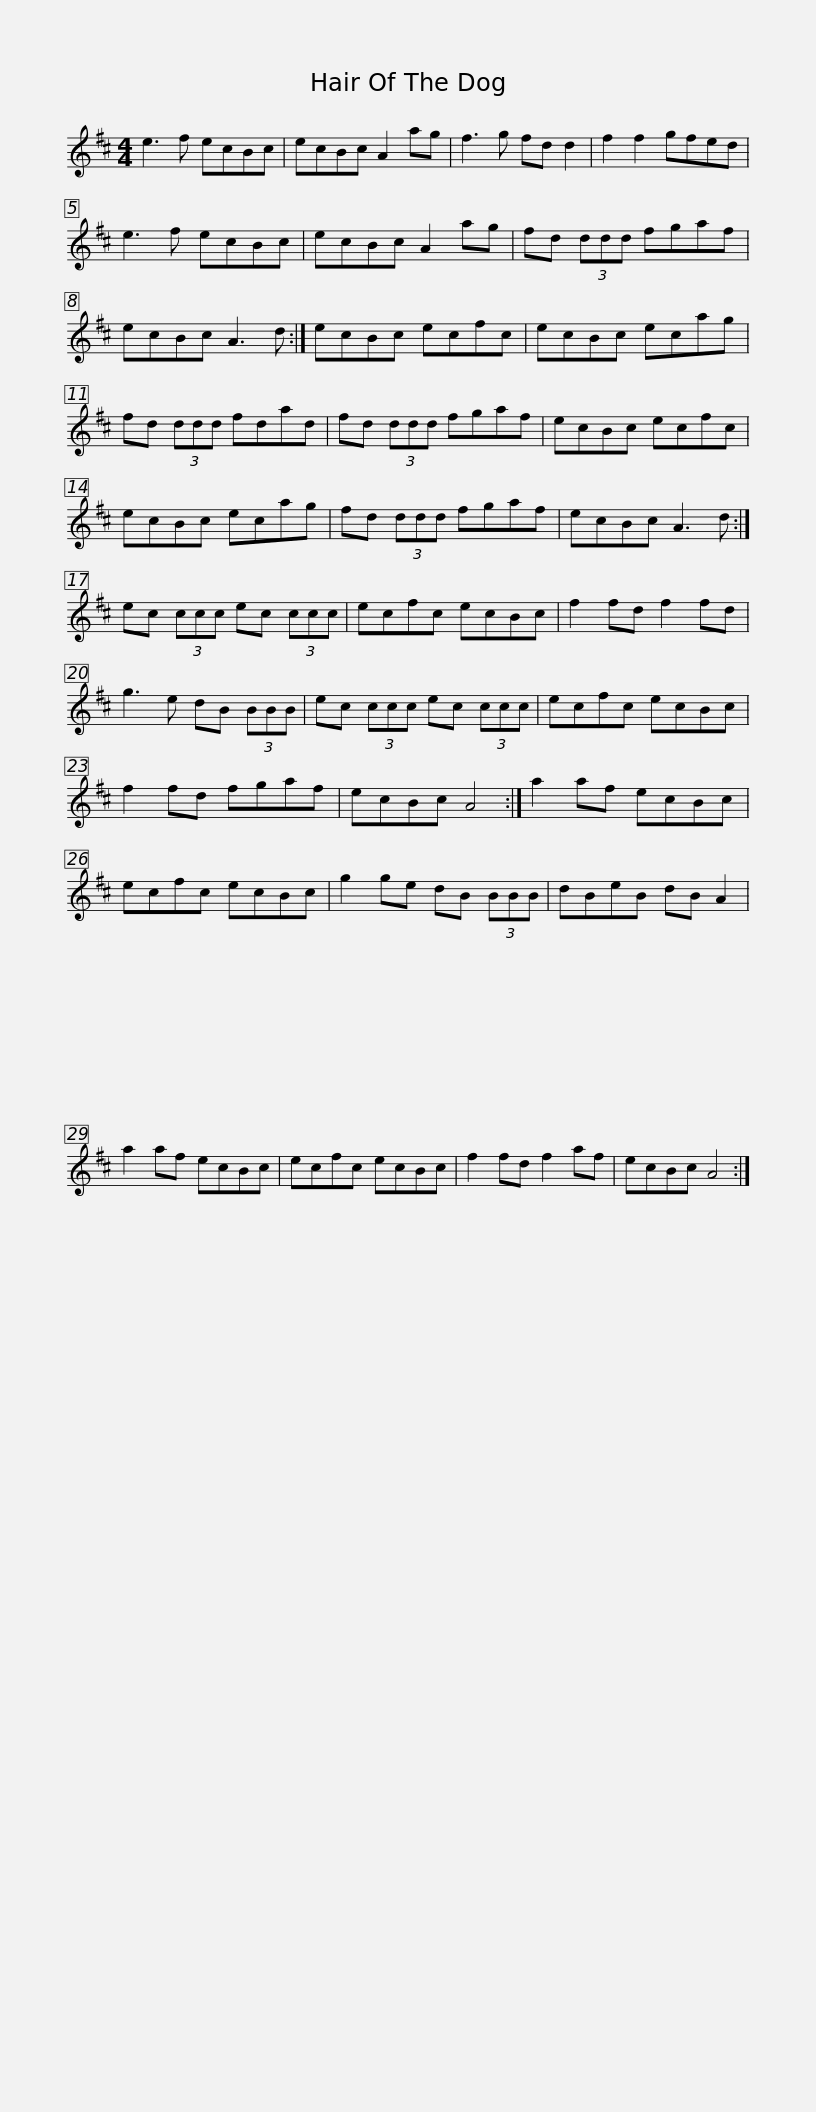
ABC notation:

X:1
L:1/8
M:4/4
I:linebreak $
K:D
V:1 treble
V:1
 e3 f ecBc | ecBc A2 ag | f3 g fd d2 | f2 f2 gfed | e3 f ecBc | %5
 ecBc A2 ag |$ fd (3ddd fgaf | ecBc A3 d :| ecBc ecfc | ecBc ecag | %10
 fd (3ddd fdad |$ fd (3ddd fgaf | ecBc ecfc | ecBc ecag | fd (3ddd fgaf | %15
 ecBc A3 d :|$ ec (3ccc ec (3ccc | ecfc ecBc | f2 fd f2 fd | g3 e dB (3BBB | %20
 ec (3ccc ec (3ccc |$ ecfc ecBc | f2 fd fgaf | ecBc A4 :| a2 af ecBc | %25
 ecfc ecBc | g2 ge dB (3BBB |$ dBeB dB A2 | a2 af ecBc | ecfc ecBc | %30
 f2 fd f2 af | ecBc A4 :| %32
